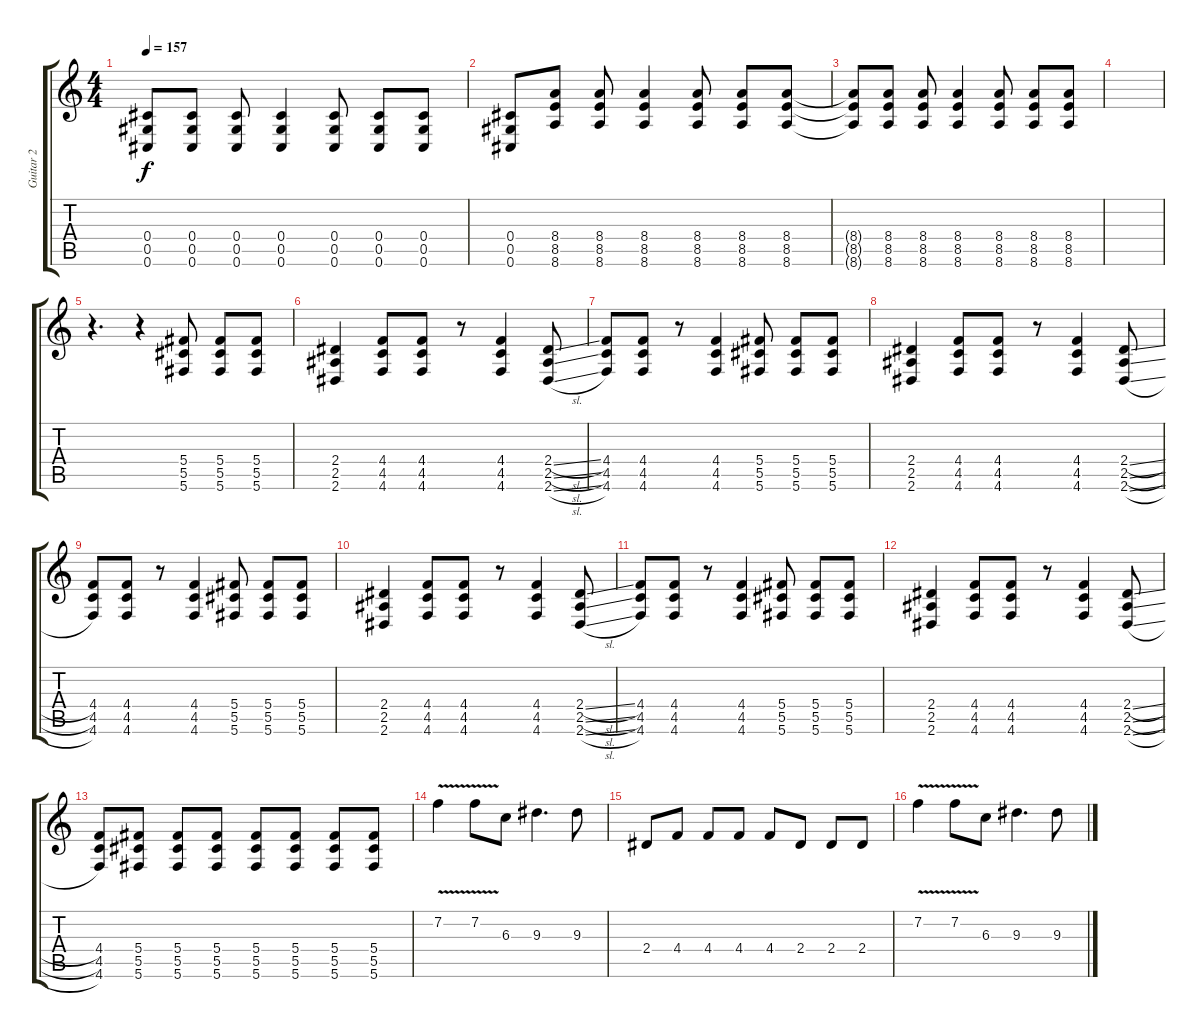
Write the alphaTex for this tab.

\track ("Guitar 2" "Guitar 2") {instrument overdrivenguitar}
\staff {score tabs}
\tuning (Eb4 Bb3 Gb3 Db3 Ab2 Db2) {hide}
\ts (4 4)
\tempo 157
\clef g2
\ks c
(0.4{t} 0.5{t} 0.6{t}).8{dy f} (0.4 0.5 0.6).8 (0.4 0.5 0.6).8 (0.4 0.5 0.6).4 (0.4 0.5 0.6).8 (0.4 0.5 0.6).8 (0.4 0.5 0.6).8 |
(0.4 0.5 0.6).8 (8.4 8.5 8.6).8 (8.4 8.5 8.6).8 (8.4 8.5 8.6).4 (8.4 8.5 8.6).8 (8.4 8.5 8.6).8 (8.4 8.5 8.6).8 |
(8.4{t} 8.5{t} 8.6{t}).8 (8.4 8.5 8.6).8 (8.4 8.5 8.6).8 (8.4 8.5 8.6).4 (8.4 8.5 8.6).8 (8.4 8.5 8.6).8 (8.4 8.5 8.6).8 |
|
r.4{d} r.4 (5.4 5.5 5.6).8 (5.4 5.5 5.6).8 (5.4 5.5 5.6).8 |
(2.4 2.5 2.6).4 (4.4 4.5 4.6).8 (4.4 4.5 4.6).8 r.8 (4.4 4.5 4.6).4 (2.4{sl} 2.5{sl} 2.6{sl}).8 |
(4.4 4.5 4.6).8 (4.4 4.5 4.6).8 r.8 (4.4 4.5 4.6).4 (5.4 5.5 5.6).8 (5.4 5.5 5.6).8 (5.4 5.5 5.6).8 |
(2.4 2.5 2.6).4 (4.4 4.5 4.6).8 (4.4 4.5 4.6).8 r.8 (4.4 4.5 4.6).4 (2.4{sl} 2.5{sl} 2.6{sl}).8 |
(4.4 4.5 4.6).8 (4.4 4.5 4.6).8 r.8 (4.4 4.5 4.6).4 (5.4 5.5 5.6).8 (5.4 5.5 5.6).8 (5.4 5.5 5.6).8 |
(2.4 2.5 2.6).4 (4.4 4.5 4.6).8 (4.4 4.5 4.6).8 r.8 (4.4 4.5 4.6).4 (2.4{sl} 2.5{sl} 2.6{sl}).8 |
(4.4 4.5 4.6).8 (4.4 4.5 4.6).8 r.8 (4.4 4.5 4.6).4 (5.4 5.5 5.6).8 (5.4 5.5 5.6).8 (5.4 5.5 5.6).8 |
(2.4 2.5 2.6).4 (4.4 4.5 4.6).8 (4.4 4.5 4.6).8 r.8 (4.4 4.5 4.6).4 (2.4{sl} 2.5{sl} 2.6{sl}).8 |
(4.4 4.5 4.6).8 (5.4 5.5 5.6).8 (5.4 5.5 5.6).8 (5.4 5.5 5.6).8 (5.4 5.5 5.6).8 (5.4 5.5 5.6).8 (5.4 5.5 5.6).8 (5.4 5.5 5.6).8 |
7.2{v}.4 7.2{v}.8 6.3.8 9.3.4{d} 9.3.8 |
2.4.8 4.4.8 4.4.8 4.4.8 4.4.8 2.4.8 2.4.8 2.4.8 |
7.2{v}.4 7.2{v}.8 6.3.8 9.3.4{d} 9.3.8
